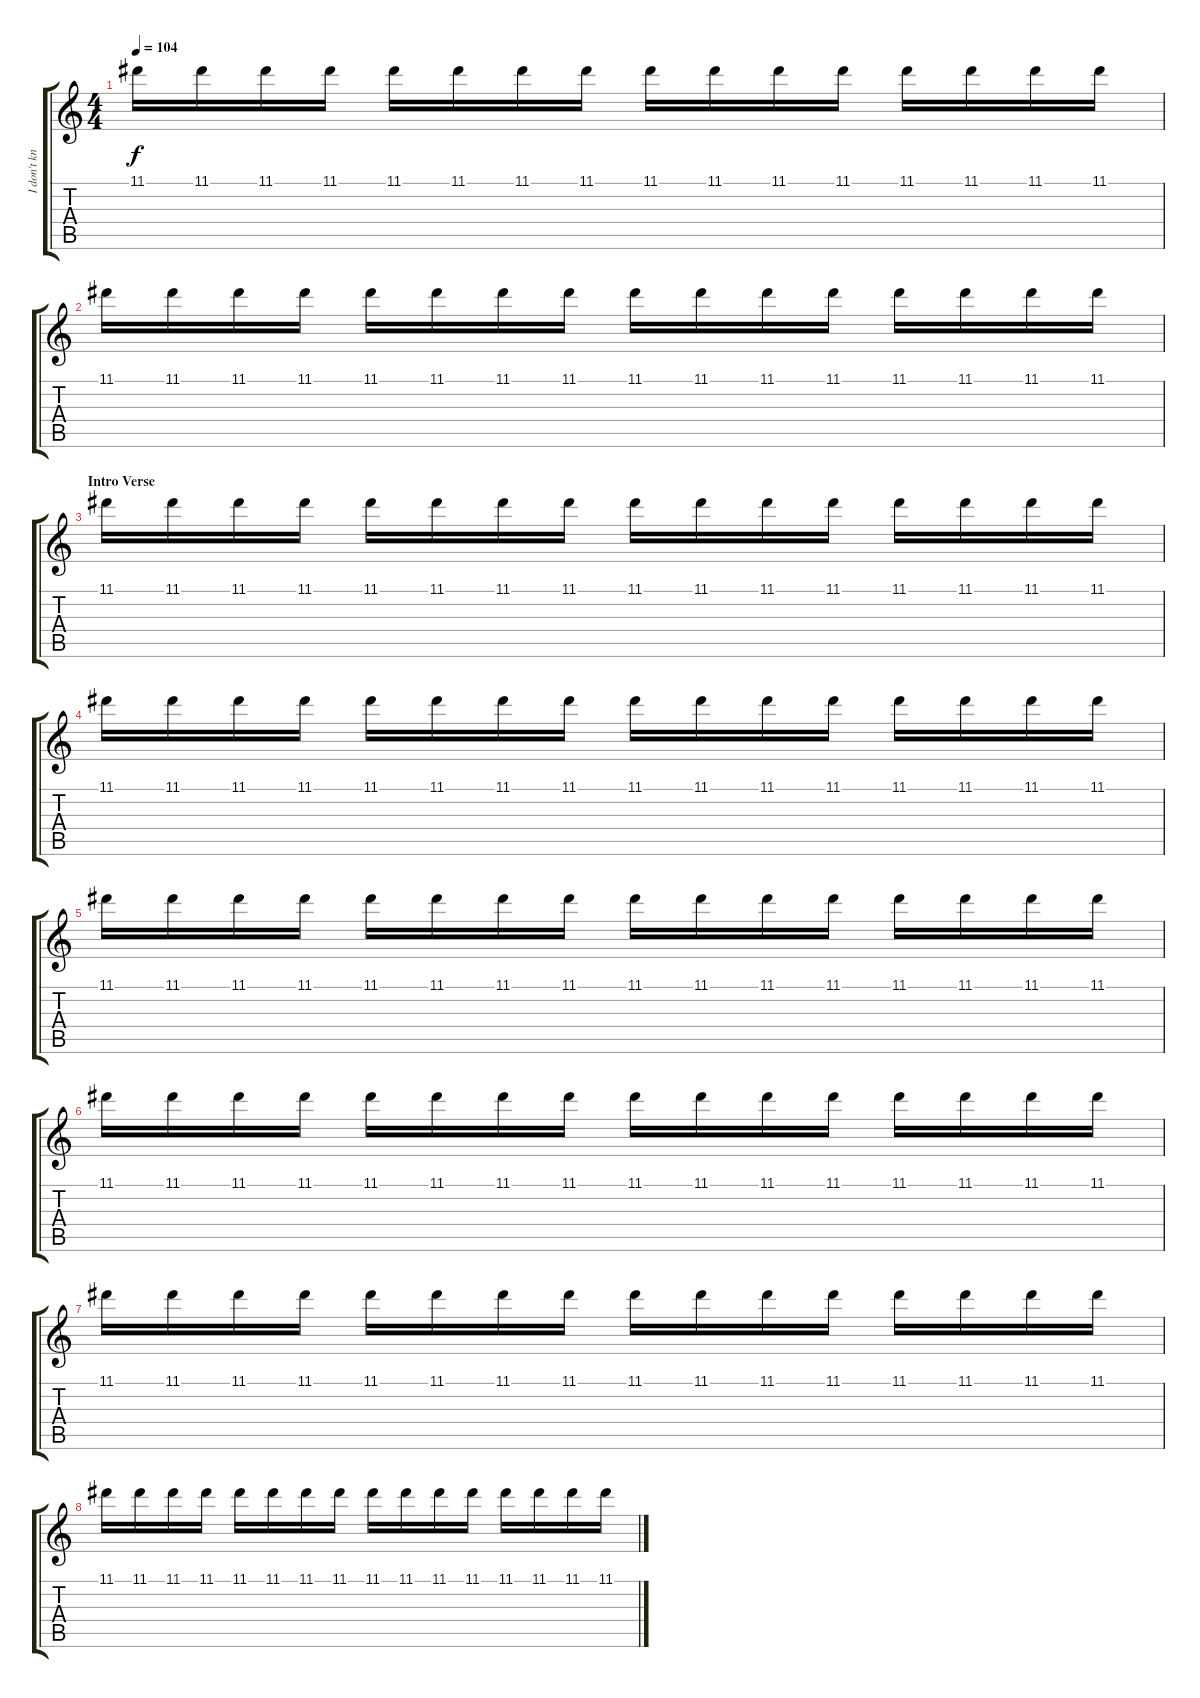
\track ("I don't know" "I don't kn") {instrument banjo}
\staff {score tabs}
\tuning (E4 B3 G3 D3 A2 E2) {hide}
\displaytranspose 12
\ts (4 4)
\tempo 104
\clef g2
\ks c
11.1.16{dy f} 11.1.16 11.1.16 11.1.16 11.1.16 11.1.16 11.1.16 11.1.16 11.1.16 11.1.16 11.1.16 11.1.16 11.1.16 11.1.16 11.1.16 11.1.16 |
11.1.16 11.1.16 11.1.16 11.1.16 11.1.16 11.1.16 11.1.16 11.1.16 11.1.16 11.1.16 11.1.16 11.1.16 11.1.16 11.1.16 11.1.16 11.1.16 |
\section ("" "Intro Verse")
11.1.16 11.1.16 11.1.16 11.1.16 11.1.16 11.1.16 11.1.16 11.1.16 11.1.16 11.1.16 11.1.16 11.1.16 11.1.16 11.1.16 11.1.16 11.1.16 |
11.1.16 11.1.16 11.1.16 11.1.16 11.1.16 11.1.16 11.1.16 11.1.16 11.1.16 11.1.16 11.1.16 11.1.16 11.1.16 11.1.16 11.1.16 11.1.16 |
11.1.16 11.1.16 11.1.16 11.1.16 11.1.16 11.1.16 11.1.16 11.1.16 11.1.16 11.1.16 11.1.16 11.1.16 11.1.16 11.1.16 11.1.16 11.1.16 |
11.1.16 11.1.16 11.1.16 11.1.16 11.1.16 11.1.16 11.1.16 11.1.16 11.1.16 11.1.16 11.1.16 11.1.16 11.1.16 11.1.16 11.1.16 11.1.16 |
11.1.16 11.1.16 11.1.16 11.1.16 11.1.16 11.1.16 11.1.16 11.1.16 11.1.16 11.1.16 11.1.16 11.1.16 11.1.16 11.1.16 11.1.16 11.1.16 |
11.1.16 11.1.16 11.1.16 11.1.16 11.1.16 11.1.16 11.1.16 11.1.16 11.1.16 11.1.16 11.1.16 11.1.16 11.1.16 11.1.16 11.1.16 11.1.16
